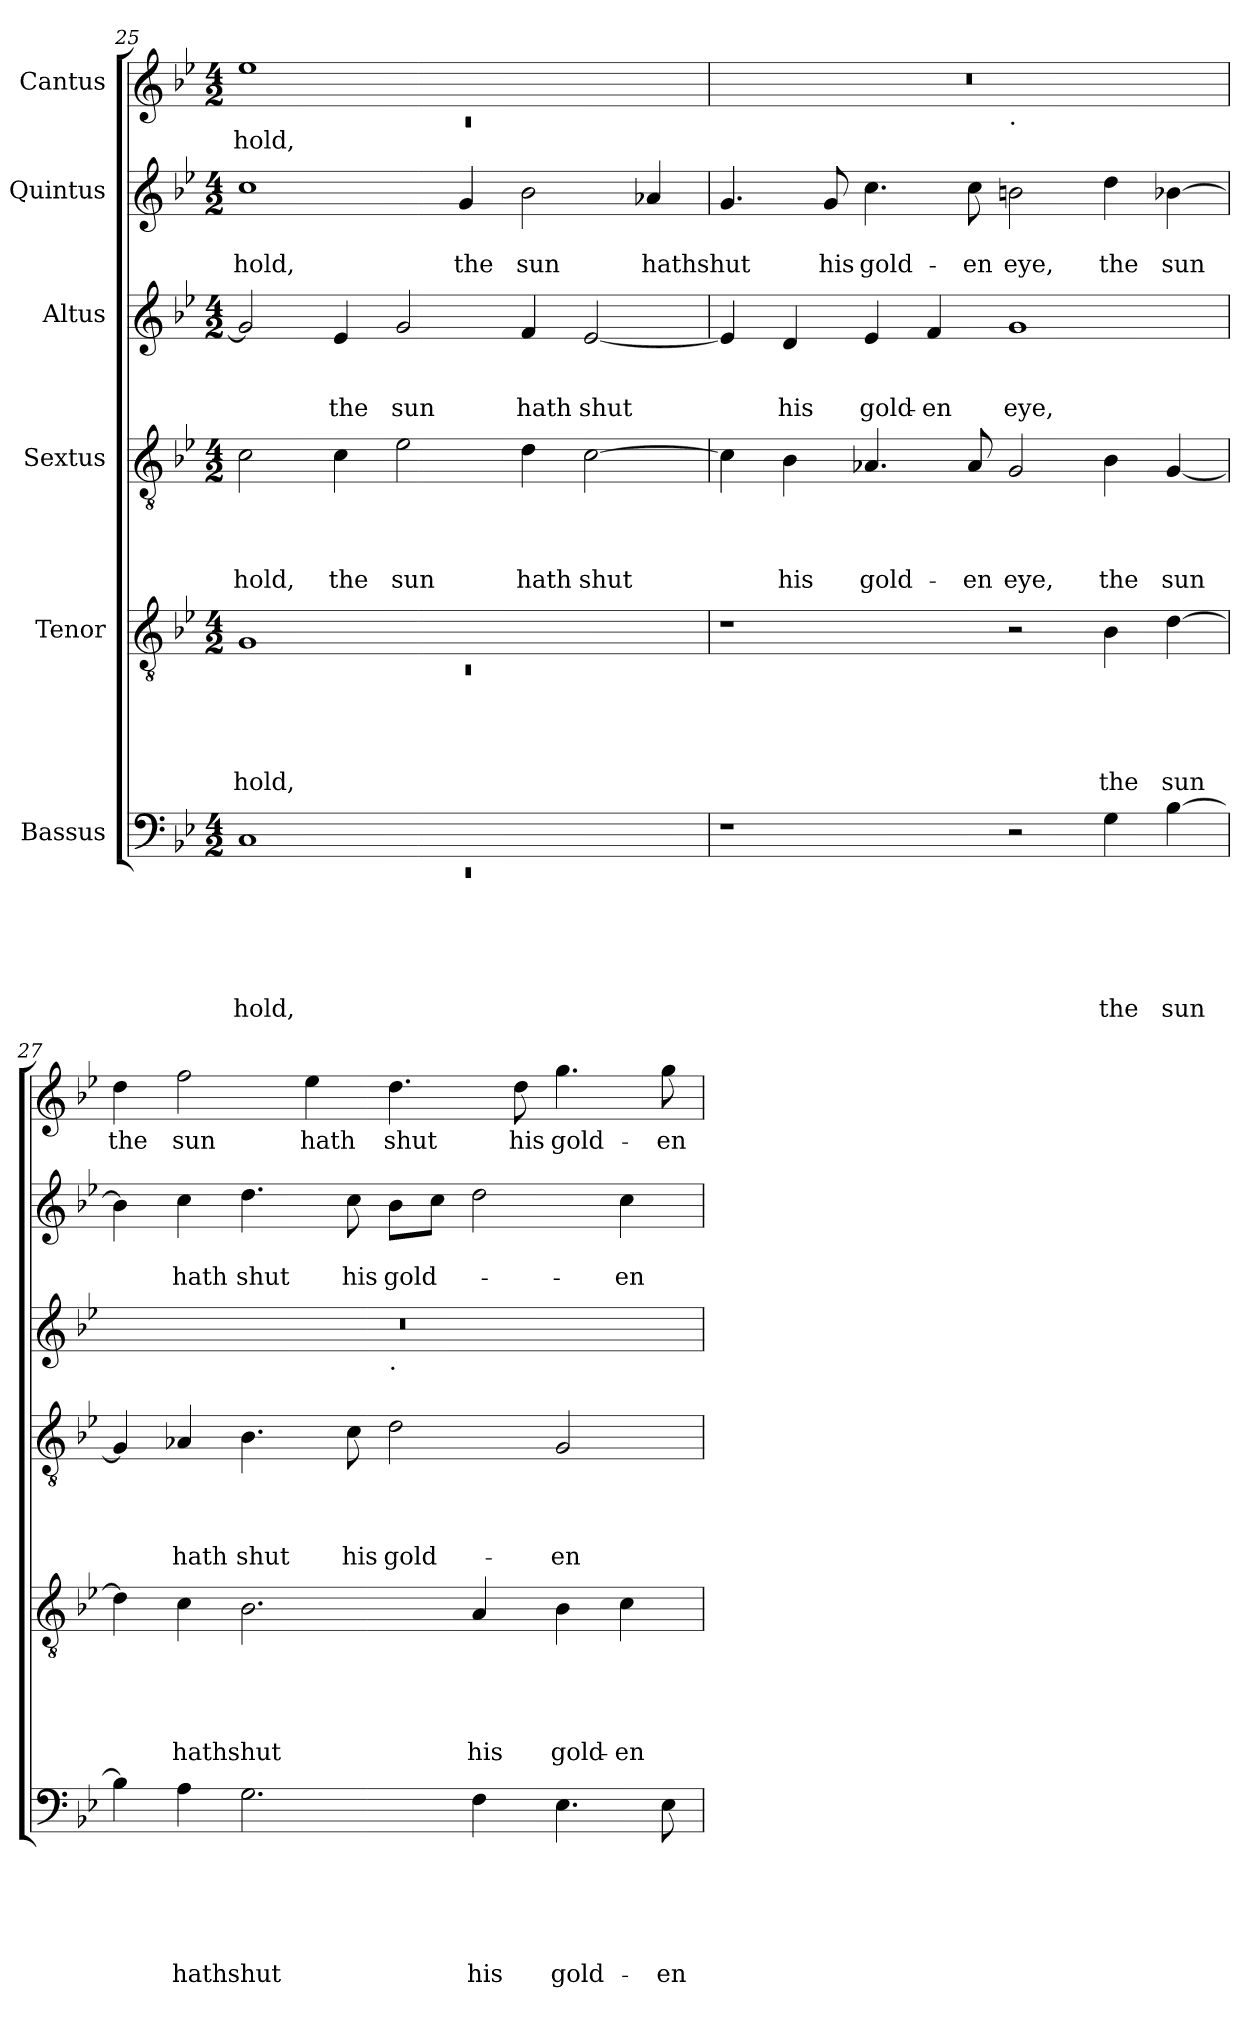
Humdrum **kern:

**kern	**text	**text	**text	**text	**text	**text	**kern	**text	**text	**text	**text	**text	**kern	**text	**text	**text	**text	**kern	**text	**text	**text	**kern	**text	**text	**kern	**text
*part6	*part6	*part6	*part6	*part6	*part6	*part6	*part5	*part5	*part5	*part5	*part5	*part5	*part4	*part4	*part4	*part4	*part4	*part3	*part3	*part3	*part3	*part2	*part2	*part2	*part1	*part1
*staff6	*staff6	*staff6	*staff6	*staff6	*staff6	*staff6	*staff5	*staff5	*staff5	*staff5	*staff5	*staff5	*staff4	*staff4	*staff4	*staff4	*staff4	*staff3	*staff3	*staff3	*staff3	*staff2	*staff2	*staff2	*staff1	*staff1
*I"Bassus	*	*	*	*	*	*	*I"Tenor	*	*	*	*	*	*I"Sextus	*	*	*	*	*I"Altus	*	*	*	*I"Quintus	*	*	*I"Cantus	*
*clefF4	*	*	*	*	*	*	*clefGv2	*	*	*	*	*	*clefGv2	*	*	*	*	*clefG2	*	*	*	*clefG2	*	*	*clefG2	*
*	*	*	*	*	*	*	*	*	*	*	*	*	*ITrd-2c-3	*	*	*	*	*	*	*	*	*	*	*	*	*
*k[b-e-]	*	*	*	*	*	*	*k[b-e-]	*	*	*	*	*	*k[b-e-a-d-g-]	*	*	*	*	*k[b-e-]	*	*	*	*k[b-e-]	*	*	*k[b-e-]	*
*B-:	*	*	*	*	*	*	*B-:	*	*	*	*	*	*D-:	*	*	*	*	*B-:	*	*	*	*B-:	*	*	*B-:	*
*M4/2	*	*	*	*	*	*	*M4/2	*	*	*	*	*	*M4/2	*	*	*	*	*M4/2	*	*	*	*M4/2	*	*	*M4/2	*
=25	=25	=25	=25	=25	=25	=25	=25	=25	=25	=25	=25	=25	=25	=25	=25	=25	=25	=25	=25	=25	=25	=25	=25	=25	=25	=25
*^	*	*	*	*	*	*	*^	*	*	*	*	*	*	*	*	*	*	*	*	*	*	*	*	*	*^	*
!	!LO:N:vis=1	!	!	!	!	!	!LO:LY:b	!	!LO:N:vis=1	!	!	!	!	!LO:LY:b	!	!	!	!	!LO:LY:b	!	!	!	!	!	!	!LO:LY:b	!	!LO:N:vis=1	!LO:LY:b
1C	0rEE	.	.	.	.	.	-hold,	1G	0rC	.	.	.	.	-hold,	2e-\	.	.	.	-hold,	2g/]	.	.	.	1cc	.	-hold,	1ee-	0rc	-hold,
!	!	!	!	!	!	!	!	!	!	!	!	!	!	!	!	!	!	!	!LO:LY:b	!	!	!	!LO:LY:b	!	!	!	!	!	!
.	.	.	.	.	.	.	.	.	.	.	.	.	.	.	4e-\	.	.	.	the	4e-/	.	.	the	.	.	.	.	.	.
!	!	!	!	!	!	!	!	!	!	!	!	!	!	!	!	!	!	!	!LO:LY:b	!	!	!	!LO:LY:b	!	!	!	!	!	!
.	.	.	.	.	.	.	.	.	.	.	.	.	.	.	2g-\	.	.	.	sun	2g/	.	.	sun	.	.	.	.	.	.
!	!	!	!	!	!	!	!	!	!	!	!	!	!	!	!	!	!	!	!	!	!	!	!	!	!	!LO:LY:b	!	!	!
1ryy	.	.	.	.	.	.	.	1ryy	.	.	.	.	.	.	.	.	.	.	.	.	.	.	.	4g/	.	the	1ryy	.	.
!	!	!	!	!	!	!	!	!	!	!	!	!	!	!	!	!	!	!	!LO:LY:b	!	!	!	!LO:LY:b	!	!	!LO:LY:b	!	!	!
.	.	.	.	.	.	.	.	.	.	.	.	.	.	.	4f\	.	.	.	hath	4f/	.	.	hath	2b-\	.	sun	.	.	.
!	!	!	!	!	!	!	!	!	!	!	!	!	!	!	!	!	!	!	!LO:LY:b	!	!	!	!LO:LY:b	!	!	!	!	!	!
.	.	.	.	.	.	.	.	.	.	.	.	.	.	.	[>2e-\	.	.	.	shut	[<2e-/	.	.	shut	.	.	.	.	.	.
!	!	!	!	!	!	!	!	!	!	!	!	!	!	!	!	!	!	!	!	!	!	!	!	!	!	!LO:LY:b	!	!	!
.	.	.	.	.	.	.	.	.	.	.	.	.	.	.	.	.	.	.	.	.	.	.	.	4a-X/	.	hathshut	.	.	.
*v	*v	*	*	*	*	*	*	*	*	*	*	*	*	*	*	*	*	*	*	*	*	*	*	*	*	*	*	*	*
*	*	*	*	*	*	*	*v	*v	*	*	*	*	*	*	*	*	*	*	*	*	*	*	*	*	*	*	*	*
=26	=26	=26	=26	=26	=26	=26	=26	=26	=26	=26	=26	=26	=26	=26	=26	=26	=26	=26	=26	=26	=26	=26	=26	=26	=26	=26	=26
1r	.	.	.	.	.	.	1r	.	.	.	.	.	4e-\]	.	.	.	.	4e-/]	.	.	.	4.g/	.	.	0r	1ryy	.
!	!	!	!	!	!	!	!	!	!	!	!	!	!	!	!	!	!LO:LY:b	!	!	!	!LO:LY:b	!	!	!	!	!	!
.	.	.	.	.	.	.	.	.	.	.	.	.	4d-\	.	.	.	his	4d/	.	.	his	.	.	.	.	.	.
!	!	!	!	!	!	!	!	!	!	!	!	!	!	!	!	!	!	!	!	!	!	!	!	!LO:LY:b	!	!	!
.	.	.	.	.	.	.	.	.	.	.	.	.	.	.	.	.	.	.	.	.	.	8g/	.	his	.	.	.
!	!	!	!	!	!	!	!	!	!	!	!	!	!	!	!	!	!LO:LY:b	!	!	!	!LO:LY:b	!	!	!LO:LY:b	!	!	!
.	.	.	.	.	.	.	.	.	.	.	.	.	4.c-X/	.	.	.	gold-	4e-/	.	.	gold-	4.cc\	.	gold-	.	.	.
!	!	!	!	!	!	!	!	!	!	!	!	!	!	!	!	!	!	!	!	!	!LO:LY:b	!	!	!	!	!	!
.	.	.	.	.	.	.	.	.	.	.	.	.	.	.	.	.	.	4f/	.	.	-en	.	.	.	.	.	.
!	!	!	!	!	!	!	!	!	!	!	!	!	!	!	!	!	!LO:LY:b	!	!	!	!	!	!	!LO:LY:b	!	!	!
.	.	.	.	.	.	.	.	.	.	.	.	.	8c-/	.	.	.	-en	.	.	.	.	8cc\	.	-en	.	.	.
!	!	!	!	!	!	!	!	!	!	!	!	!	!	!	!	!	!	!	!	!	!	!	!	!	!	!LO:TX:b:t=.	!
!	!	!	!	!	!	!	!	!	!	!	!	!	!	!	!	!	!LO:LY:b	!	!	!	!LO:LY:b	!	!	!LO:LY:b	!	!	!
2r	.	.	.	.	.	.	2r	.	.	.	.	.	2B-/	.	.	.	eye,	1g	.	.	eye,	2bn\	.	eye,	.	1ryy	.
!	!	!	!	!	!	!LO:LY:b	!	!	!	!	!	!LO:LY:b	!	!	!	!	!LO:LY:b	!	!	!	!	!	!	!LO:LY:b	!	!	!
4G\	.	.	.	.	.	the	4B-\	.	.	.	.	the	4d-\	.	.	.	the	.	.	.	.	4dd\	.	the	.	.	.
!	!	!	!	!	!	!LO:LY:b	!	!	!	!	!	!LO:LY:b	!	!	!	!	!LO:LY:b	!	!	!	!	!	!	!LO:LY:b	!	!	!
[>4B-\	.	.	.	.	.	sun	[>4d\	.	.	.	.	sun	[<4B-/	.	.	.	sun	.	.	.	.	[>4b-X\	.	sun	.	.	.
=27	=27	=27	=27	=27	=27	=27	=27	=27	=27	=27	=27	=27	=27	=27	=27	=27	=27	=27	=27	=27	=27	=27	=27	=27	=27	=27	=27
!	!	!	!	!	!	!	!	!	!	!	!	!	!	!	!	!	!	!	!	!	!	!	!	!	!	!	!LO:LY:b
*	*	*	*	*	*	*	*	*	*	*	*	*	*	*	*	*	*	*^	*	*	*	*	*	*	*v	*v	*
4B-\]	.	.	.	.	.	.	4d\]	.	.	.	.	.	4B-/]	.	.	.	.	0r	1ryy	.	.	.	4b-\]	.	.	4dd\	the
!	!	!	!	!	!	!LO:LY:b	!	!	!	!	!	!LO:LY:b	!	!	!	!	!LO:LY:b	!	!	!	!	!	!	!	!LO:LY:b	!	!LO:LY:b
4A\	.	.	.	.	.	hathshut	4c\	.	.	.	.	hathshut	4c-X/	.	.	.	hath	.	.	.	.	.	4cc\	.	hath	2ff\	sun
!	!	!	!	!	!	!	!	!	!	!	!	!	!	!	!	!	!LO:LY:b	!	!	!	!	!	!	!	!LO:LY:b	!	!
2.G\	.	.	.	.	.	.	2.B-\	.	.	.	.	.	4.d-\	.	.	.	shut	.	.	.	.	.	4.dd\	.	shut	.	.
!	!	!	!	!	!	!	!	!	!	!	!	!	!	!	!	!	!	!	!	!	!	!	!	!	!	!	!LO:LY:b
.	.	.	.	.	.	.	.	.	.	.	.	.	.	.	.	.	.	.	.	.	.	.	.	.	.	4ee-\	hath
!	!	!	!	!	!	!	!	!	!	!	!	!	!	!	!	!	!LO:LY:b	!	!	!	!	!	!	!	!LO:LY:b	!	!
.	.	.	.	.	.	.	.	.	.	.	.	.	8e-\	.	.	.	his	.	.	.	.	.	8cc\	.	his	.	.
!	!	!	!	!	!	!	!	!	!	!	!	!	!	!	!	!	!	!	!LO:TX:b:t=.	!	!	!	!	!	!	!	!
!	!	!	!	!	!	!	!	!	!	!	!	!	!	!	!	!	!LO:LY:b	!	!	!	!	!	!	!	!LO:LY:b	!	!LO:LY:b
.	.	.	.	.	.	.	.	.	.	.	.	.	2f\	.	.	.	gold-	.	1ryy	.	.	.	8b-\L	.	gold-	4.dd\	shut
.	.	.	.	.	.	.	.	.	.	.	.	.	.	.	.	.	.	.	.	.	.	.	8cc\J	.	.	.	.
!	!	!	!	!	!	!LO:LY:b	!	!	!	!	!	!LO:LY:b	!	!	!	!	!	!	!	!	!	!	!	!	!	!	!
4F\	.	.	.	.	.	his	4A/	.	.	.	.	his	.	.	.	.	.	.	.	.	.	.	2dd\	.	.	.	.
!	!	!	!	!	!	!	!	!	!	!	!	!	!	!	!	!	!	!	!	!	!	!	!	!	!	!	!LO:LY:b
.	.	.	.	.	.	.	.	.	.	.	.	.	.	.	.	.	.	.	.	.	.	.	.	.	.	8dd\	his
!	!	!	!	!	!	!LO:LY:b	!	!	!	!	!	!LO:LY:b	!	!	!	!	!LO:LY:b	!	!	!	!	!	!	!	!	!	!LO:LY:b
4.E-\	.	.	.	.	.	gold-	4B-\	.	.	.	.	gold-	2B-/	.	.	.	-en	.	.	.	.	.	.	.	.	4.gg\	gold-
!	!	!	!	!	!	!	!	!	!	!	!	!LO:LY:b	!	!	!	!	!	!	!	!	!	!	!	!	!LO:LY:b	!	!
.	.	.	.	.	.	.	4c\	.	.	.	.	-en	.	.	.	.	.	.	.	.	.	.	4cc\	.	-en	.	.
!	!	!	!	!	!	!LO:LY:b	!	!	!	!	!	!	!	!	!	!	!	!	!	!	!	!	!	!	!	!	!LO:LY:b
8E-\	.	.	.	.	.	-en	.	.	.	.	.	.	.	.	.	.	.	.	.	.	.	.	.	.	.	8gg\	-en
*	*	*	*	*	*	*	*	*	*	*	*	*	*	*	*	*	*	*v	*v	*	*	*	*	*	*	*	*
=	=	=	=	=	=	=	=	=	=	=	=	=	=	=	=	=	=	=	=	=	=	=	=	=	=	=
*-	*-	*-	*-	*-	*-	*-	*-	*-	*-	*-	*-	*-	*-	*-	*-	*-	*-	*-	*-	*-	*-	*-	*-	*-	*-	*-
